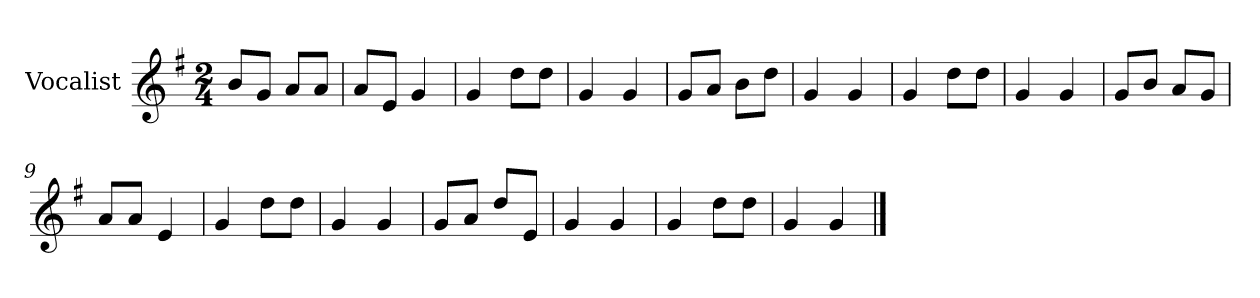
**kern
*part1
*staff1
*I"Vocalist
*k[f#]
*G:
*M2/4
=
8bL
8gJ
8aL
8aJ
=1
8aL
8eJ
4g
=2
4g
8ddL
8ddJ
=3
4g
4g
=4
8gL
8aJ
8bL
8ddJ
=5
4g
4g
=6
4g
8ddL
8ddJ
=7
4g
4g
=8
8gL
8bJ
8aL
8gJ
=9
8aL
8aJ
4e
=10
4g
8ddL
8ddJ
=11
4g
4g
=12
8gL
8aJ
8ddL
8eJ
=13
4g
4g
=14
4g
8ddL
8ddJ
=15
4g
4g
==
*-
